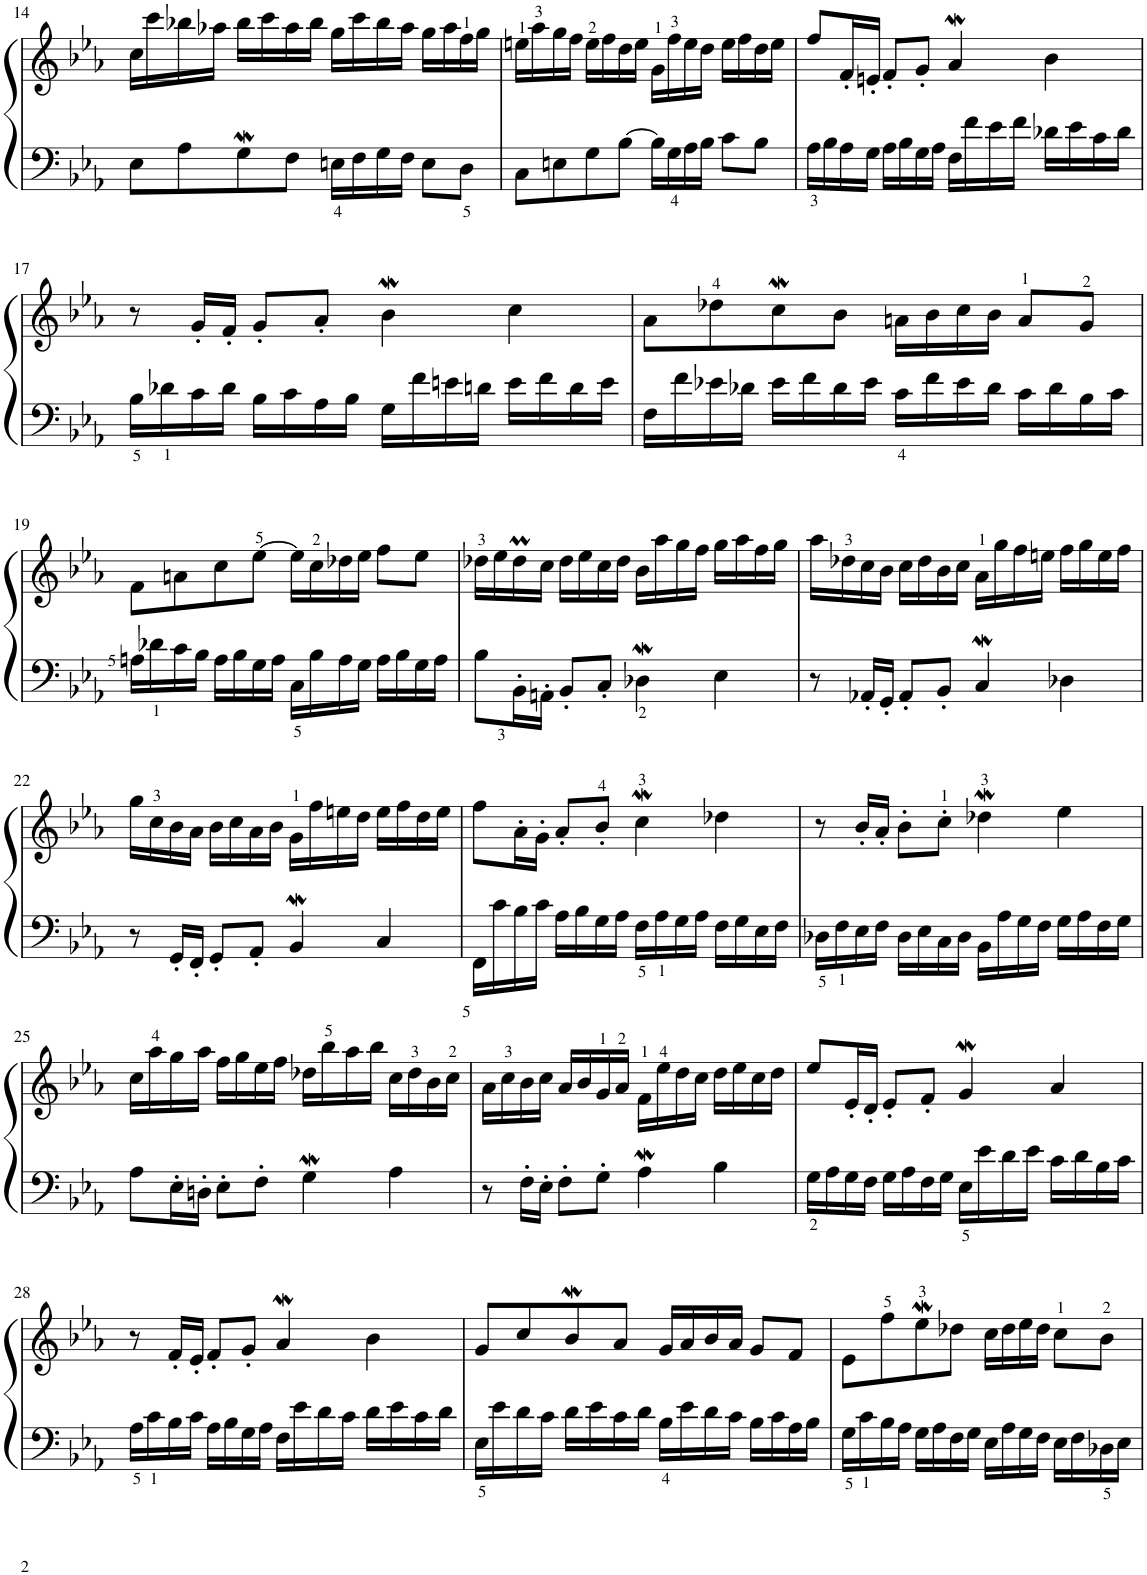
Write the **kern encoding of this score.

**kern	**kern
*part1	*part1
*staff2	*staff1
*I"Flügel	*
*I'Flgl.	*
!!LO:PB:g=z
*clefF4	*clefG2
*k[b-e-a-]	*k[b-e-a-]
*M4/4	*M4/4
*met(c)	*met(c)
=14	=14
8E-\L	16cc\LL
.	16ccc\
8A-\	16bb-X\
.	16aa-X\JJ
8GW\	16bb-\LL
.	16ccc\
8F\J	16aa-\
.	16bb-\JJ
16En\LL	16gg\LL
16F\	16ccc\
16G\	16bb-\
16F\JJ	16aa-\JJ
8E\L	16gg\LL
.	16aa-\
8D\J	16ff\
.	16gg\JJ
=15	=15
8C\L	16een\LL
.	16aa-\
8En\	16gg\
.	16ff\JJ
8G\	16ee\LL
.	16ff\
[8B-\J	16dd\
.	16ee\JJ
16B-\LL]	16g\LL
16G\	16ff\
16A-\	16ee\
16B-\JJ	16dd\JJ
8c\L	16ee\LL
.	16ff\
8B-\J	16dd\
.	16ee\JJ
=16	=16
16A-\LL	8ff/L
16B-\	.
16A-\	16f'/L
16G\JJ	16en'/JJ
16A-\LL	8f'/L
16B-\	.
16G\	8g'/J
16A-\JJ	.
16F\LL	4a-w/
16f\	.
16e-\	.
16f\JJ	.
16d-X\LL	4b-\
16e-\	.
16c\	.
16d-\JJ	.
!!LO:LB:g=z
=17	=17
16B-\LL	8r
16d-X\	.
16c\	16g'/LL
16d-\JJ	16f'/JJ
16B-\LL	8g'/L
16c\	.
16A-\	8a-'/J
16B-\JJ	.
16G\LL	4b-W\
16f\	.
16en\	.
16dn\JJ	.
16e\LL	4cc\
16f\	.
16d\	.
16e\JJ	.
=18	=18
16F\LL	8a-\L
16f\	.
16e-X\	8dd-X\
16d-X\JJ	.
16e-\LL	8ccW\
16f\	.
16d-\	8b-\J
16e-\JJ	.
16c\LL	16an\LL
16f\	16b-\
16e-\	16cc\
16d-\JJ	16b-\JJ
16c\LL	8a/L
16d-\	.
16B-\	8g/J
16c\JJ	.
!!LO:LB:g=z
=19	=19
16An\LL	8f\L
16d-X\	.
16c\	8an\
16B-\JJ	.
16A\LL	8cc\
16B-\	.
16G\	[8ee-\J
16A\JJ	.
16C\LL	16ee-\LL]
16B-\	16cc\
16A\	16dd-X\
16G\JJ	16ee-\JJ
16A\LL	8ff\L
16B-\	.
16G\	8ee-\J
16A\JJ	.
=20	=20
8B-\L	16dd-X\LL
.	16ee-\
16BB-'\L	16dd-M\
16AAn'\JJ	16cc\JJ
8BB-'/L	16dd-\LL
.	16ee-\
8C'/J	16cc\
.	16dd-\JJ
4D-Xw\	16b-\LL
.	16aa-\
.	16gg\
.	16ff\JJ
4E-\	16gg\LL
.	16aa-\
.	16ff\
.	16gg\JJ
=21	=21
8r	16aa-\LL
.	16dd-X\
16AA-X'/LL	16cc\
16GG'/JJ	16b-\JJ
8AA-'/L	16cc\LL
.	16dd-\
8BB-'/J	16b-\
.	16cc\JJ
4CW/	16a-\LL
.	16gg\
.	16ff\
.	16een\JJ
4D-X\	16ff\LL
.	16gg\
.	16ee\
.	16ff\JJ
!!LO:LB:g=z
=22	=22
8r	16gg\LL
.	16cc\
16GG'/LL	16b-\
16FF'/JJ	16a-\JJ
8GG'/L	16b-\LL
.	16cc\
8AA-'/J	16a-\
.	16b-\JJ
4BB-W/	16g\LL
.	16ff\
.	16een\
.	16dd\JJ
4C/	16ee\LL
.	16ff\
.	16dd\
.	16ee\JJ
=23	=23
16FF\LL	8ff\L
16c\	.
16B-\	16a-'\L
16c\JJ	16g'\JJ
16A-\LL	8a-'/L
16B-\	.
16G\	8b-'/J
16A-\JJ	.
16F\LL	4ccW\
16A-\	.
16G\	.
16A-\JJ	.
16F\LL	4dd-X\
16G\	.
16E-\	.
16F\JJ	.
=24	=24
16D-X\LL	8r
16F\	.
16E-\	16b-'/LL
16F\JJ	16a-'/JJ
16D-\LL	8b-'\L
16E-\	.
16C\	8cc'\J
16D-\JJ	.
16BB-\LL	4dd-Xw\
16A-\	.
16G\	.
16F\JJ	.
16G\LL	4ee-\
16A-\	.
16F\	.
16G\JJ	.
!!LO:LB:g=z
=25	=25
8A-\L	16cc\LL
.	16aa-\
16E-'\L	16gg\
16Dn'\JJ	16aa-\JJ
8E-'\L	16ff\LL
.	16gg\
8F'\J	16ee-\
.	16ff\JJ
4GW\	16dd-X\LL
.	16bb-\
.	16aa-\
.	16bb-\JJ
4A-\	16cc\LL
.	16dd-\
.	16b-\
.	16cc\JJ
=26	=26
8r	16a-\LL
.	16cc\
16F'\LL	16b-\
16E-'\JJ	16cc\JJ
8F'\L	16a-/LL
.	16b-/
8G'\J	16g/
.	16a-/JJ
4A-w\	16f\LL
.	16ee-\
.	16dd\
.	16cc\JJ
4B-\	16dd\LL
.	16ee-\
.	16cc\
.	16dd\JJ
=27	=27
16G\LL	8ee-/L
16A-\	.
16G\	16e-'/L
16F\JJ	16d'/JJ
16G\LL	8e-'/L
16A-\	.
16F\	8f'/J
16G\JJ	.
16E-\LL	4gW/
16e-\	.
16d\	.
16e-\JJ	.
16c\LL	4a-/
16d\	.
16B-\	.
16c\JJ	.
!!LO:LB:g=z
=28	=28
16A-\LL	8r
16c\	.
16B-\	16f'/LL
16c\JJ	16e-'/JJ
16A-\LL	8f'/L
16B-\	.
16G\	8g'/J
16A-\JJ	.
16F\LL	4a-w/
16e-\	.
16d\	.
16c\JJ	.
16d\LL	4b-\
16e-\	.
16c\	.
16d\JJ	.
=29	=29
16E-\LL	8g/L
16e-\	.
16d\	8cc/
16c\JJ	.
16d\LL	8b-W/
16e-\	.
16c\	8a-/J
16d\JJ	.
16B-\LL	16g/LL
16e-\	16a-/
16d\	16b-/
16c\JJ	16a-/JJ
16B-\LL	8g/L
16c\	.
16A-\	8f/J
16B-\JJ	.
=30	=30
16G\LL	8e-\L
16c\	.
16B-\	8ff\
16A-\JJ	.
16G\LL	8ee-w\
16A-\	.
16F\	8dd-X\J
16G\JJ	.
16E-\LL	16cc\LL
16A-\	16dd-\
16G\	16ee-\
16F\JJ	16dd-\JJ
16E-\LL	8cc\L
16F\	.
16D-X\	8b-\J
16E-\JJ	.
=	=
*-	*-
